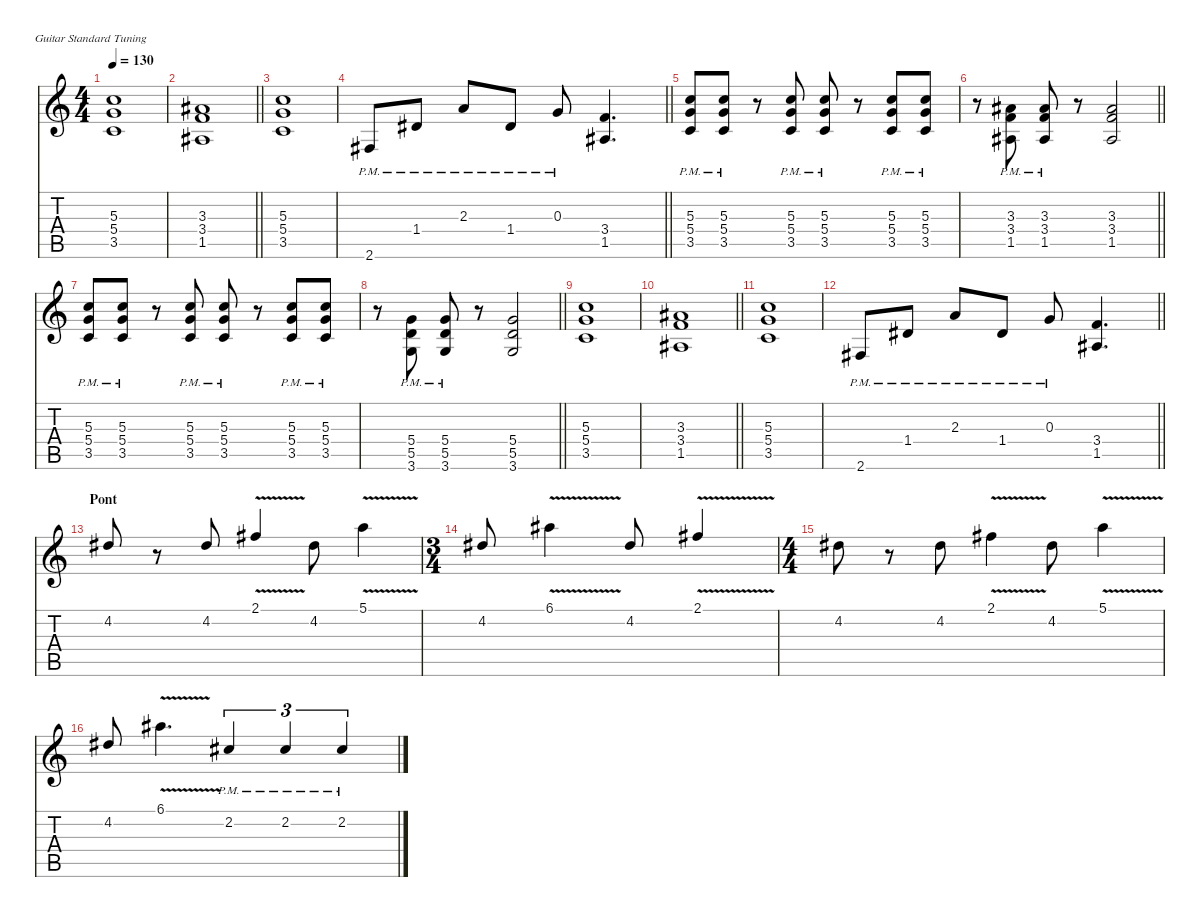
\defaultSystemsLayout 4
\hideDynamics
\bracketExtendMode nobrackets
\track ("Sylvain" " ") {instrument distortionguitar}
\staff {score tabs}
\tuning (E4 B3 G3 D3 A2 E2)
\ts (4 4)
\tempo 130
\clef g2
\ks c
(5.3 5.4 3.5).1{dy f beam Up} |
\barLineRight lightlight
(3.3{acc #} 3.4 1.5{acc #}).1{beam Up} |
(5.3 5.4 3.5).1{beam Up} |
\barLineRight lightlight
2.6{pm acc #}.8{beam Up} 1.4{pm acc #}.8{beam Up} 2.3{pm}.8{beam Up} 1.4{pm acc #}.8{beam Up} 0.3{pm}.8{beam Up} (3.4 1.5{acc #}).4{d beam Up} |
(5.3{pm} 5.4{pm} 3.5{pm}).8{beam Up} (5.3{pm} 5.4{pm} 3.5{pm}).8{beam Up} r.8{beam Up} (5.3{pm} 5.4{pm} 3.5{pm}).8{beam Up} (5.3{pm} 5.4{pm} 3.5{pm}).8{beam Up} r.8{beam Up} (5.3{pm} 5.4{pm} 3.5{pm}).8{beam Up} (5.3{pm} 5.4{pm} 3.5{pm}).8{beam Up} |
\barLineRight lightlight
r.8{beam Down} (3.3{acc #} 3.4{pm} 1.5{pm acc #}).8{beam Up} (3.3{acc #} 3.4{pm} 1.5{pm acc #}).8{beam Up} r.8{beam Up} (3.3{acc #} 3.4 1.5{acc #}).2{beam Up} |
(5.3{pm} 5.4{pm} 3.5{pm}).8{beam Up} (5.3{pm} 5.4{pm} 3.5{pm}).8{beam Up} r.8{beam Up} (5.3{pm} 5.4{pm} 3.5{pm}).8{beam Up} (5.3{pm} 5.4{pm} 3.5{pm}).8{beam Up} r.8{beam Up} (5.3{pm} 5.4{pm} 3.5{pm}).8{beam Up} (5.3{pm} 5.4{pm} 3.5{pm}).8{beam Up} |
\barLineRight lightlight
r.8{beam Down} (5.4{pm} 5.5{pm} 3.6).8{beam Up} (5.4{pm} 5.5{pm} 3.6).8{beam Up} r.8{beam Up} (5.4 5.5 3.6).2{beam Up} |
(5.3 5.4 3.5).1{beam Up} |
\barLineRight lightlight
(3.3{acc #} 3.4 1.5{acc #}).1{beam Up} |
(3.5 5.4 5.3).1{beam Up} |
\barLineRight lightlight
2.6{pm acc #}.8{beam Up} 1.4{pm acc #}.8{beam Up} 2.3{pm}.8{beam Up} 1.4{pm acc #}.8{beam Up} 0.3{pm}.8{beam Up} (3.4 1.5{acc #}).4{d beam Up} |
\section ("" "Pont")
4.2{acc #}.8{beam Up} r.8{beam Up} 4.2{acc #}.8{beam Up} 2.1{v acc #}.4{beam Up} 4.2{acc #}.8{beam Down} 5.1{v}.4{beam Down} |
\ts (3 4)
\beaming (8 2 2 2)
4.2{acc #}.8{beam Up} 6.1{v acc #}.4{beam Down} 4.2{acc #}.8{beam Up} 2.1{v acc #}.4{beam Up} |
\ts (4 4)
\beaming (8 2 2 2 2)
4.2{acc #}.8{beam Down} r.8{beam Down} 4.2{acc #}.8{beam Down} 2.1{v acc #}.4{beam Down} 4.2{acc #}.8{beam Down} 5.1{v}.4{beam Down} |
4.2{acc #}.8{beam Up} 6.1{v acc #}.4{d beam Down} 2.2{pm acc #}.4{tu (3 2) beam Up} 2.2{pm acc #}.4{tu (3 2) beam Up} 2.2{pm acc #}.4{tu (3 2) beam Up}
